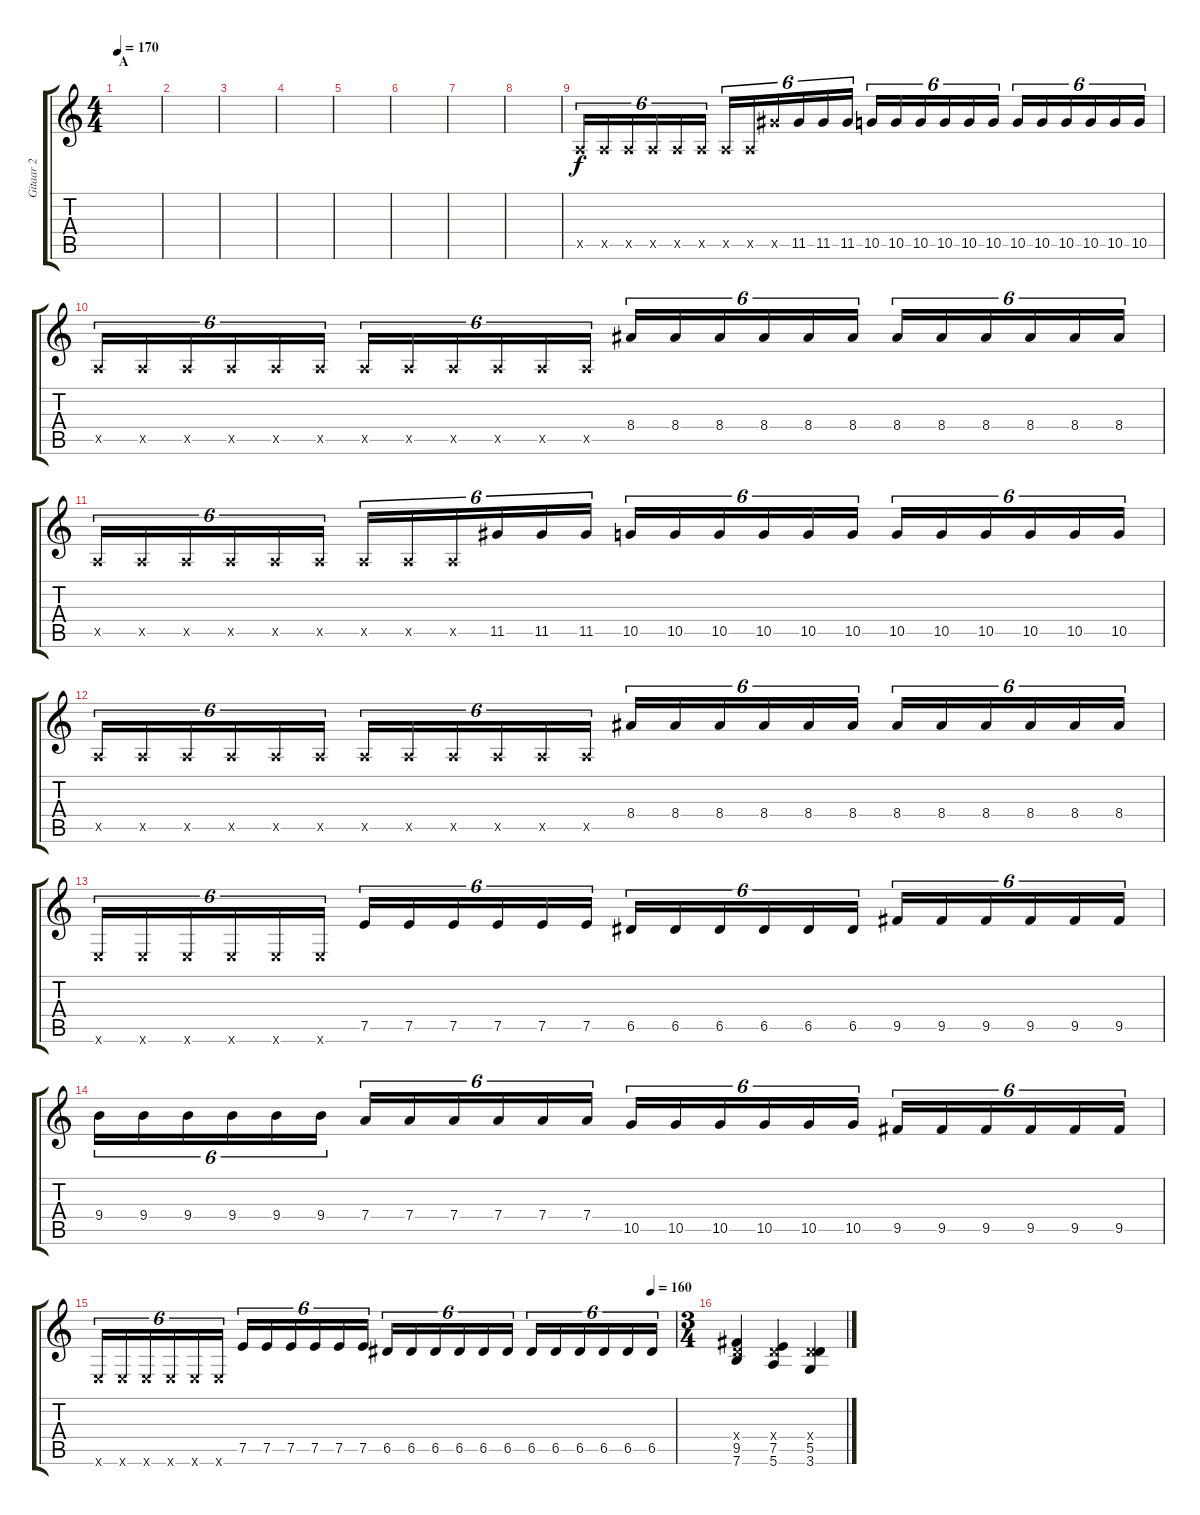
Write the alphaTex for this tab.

\track ("Gitaar 2" "Gitaar 2") {instrument overdrivenguitar}
\staff {score tabs}
\tuning (E4 B3 G3 D3 A2 E2) {hide}
\ts (4 4)
\section ("" "A")
\tempo 170
\tempo 130
\tempo 170
\clef g2
\ks c
|
|
|
|
|
|
|
|
0.5{x}.16{tu (6 4) volume 11} 0.5{x}.16{tu (6 4)} 0.5{x}.16{tu (6 4)} 0.5{x}.16{tu (6 4)} 0.5{x}.16{tu (6 4)} 0.5{x}.16{tu (6 4)} 0.5{x}.16{tu (6 4)} 0.5{x}.16{tu (6 4)} 11.5{x}.16{tu (6 4)} 11.5.16{tu (6 4)} 11.5.16{tu (6 4)} 11.5.16{tu (6 4)} 10.5.16{tu (6 4)} 10.5.16{tu (6 4)} 10.5.16{tu (6 4)} 10.5.16{tu (6 4)} 10.5.16{tu (6 4)} 10.5.16{tu (6 4)} 10.5.16{tu (6 4)} 10.5.16{tu (6 4)} 10.5.16{tu (6 4)} 10.5.16{tu (6 4)} 10.5.16{tu (6 4)} 10.5.16{tu (6 4)} |
0.5{x}.16{tu (6 4)} 0.5{x}.16{tu (6 4)} 0.5{x}.16{tu (6 4)} 0.5{x}.16{tu (6 4)} 0.5{x}.16{tu (6 4)} 0.5{x}.16{tu (6 4)} 0.5{x}.16{tu (6 4)} 0.5{x}.16{tu (6 4)} 0.5{x}.16{tu (6 4)} 0.5{x}.16{tu (6 4)} 0.5{x}.16{tu (6 4)} 0.5{x}.16{tu (6 4)} 8.4.16{tu (6 4)} 8.4.16{tu (6 4)} 8.4.16{tu (6 4)} 8.4.16{tu (6 4)} 8.4.16{tu (6 4)} 8.4.16{tu (6 4)} 8.4.16{tu (6 4)} 8.4.16{tu (6 4)} 8.4.16{tu (6 4)} 8.4.16{tu (6 4)} 8.4.16{tu (6 4)} 8.4.16{tu (6 4)} |
0.5{x}.16{tu (6 4)} 0.5{x}.16{tu (6 4)} 0.5{x}.16{tu (6 4)} 0.5{x}.16{tu (6 4)} 0.5{x}.16{tu (6 4)} 0.5{x}.16{tu (6 4)} 0.5{x}.16{tu (6 4)} 0.5{x}.16{tu (6 4)} 0.5{x}.16{tu (6 4)} 11.5.16{tu (6 4)} 11.5.16{tu (6 4)} 11.5.16{tu (6 4)} 10.5.16{tu (6 4)} 10.5.16{tu (6 4)} 10.5.16{tu (6 4)} 10.5.16{tu (6 4)} 10.5.16{tu (6 4)} 10.5.16{tu (6 4)} 10.5.16{tu (6 4)} 10.5.16{tu (6 4)} 10.5.16{tu (6 4)} 10.5.16{tu (6 4)} 10.5.16{tu (6 4)} 10.5.16{tu (6 4)} |
0.5{x}.16{tu (6 4)} 0.5{x}.16{tu (6 4)} 0.5{x}.16{tu (6 4)} 0.5{x}.16{tu (6 4)} 0.5{x}.16{tu (6 4)} 0.5{x}.16{tu (6 4)} 0.5{x}.16{tu (6 4)} 0.5{x}.16{tu (6 4)} 0.5{x}.16{tu (6 4)} 0.5{x}.16{tu (6 4)} 0.5{x}.16{tu (6 4)} 0.5{x}.16{tu (6 4)} 8.4.16{tu (6 4)} 8.4.16{tu (6 4)} 8.4.16{tu (6 4)} 8.4.16{tu (6 4)} 8.4.16{tu (6 4)} 8.4.16{tu (6 4)} 8.4.16{tu (6 4)} 8.4.16{tu (6 4)} 8.4.16{tu (6 4)} 8.4.16{tu (6 4)} 8.4.16{tu (6 4)} 8.4.16{tu (6 4)} |
0.6{x}.16{tu (6 4)} 0.6{x}.16{tu (6 4)} 0.6{x}.16{tu (6 4)} 0.6{x}.16{tu (6 4)} 0.6{x}.16{tu (6 4)} 0.6{x}.16{tu (6 4)} 7.5.16{tu (6 4)} 7.5.16{tu (6 4)} 7.5.16{tu (6 4)} 7.5.16{tu (6 4)} 7.5.16{tu (6 4)} 7.5.16{tu (6 4)} 6.5.16{tu (6 4)} 6.5.16{tu (6 4)} 6.5.16{tu (6 4)} 6.5.16{tu (6 4)} 6.5.16{tu (6 4)} 6.5.16{tu (6 4)} 9.5.16{tu (6 4)} 9.5.16{tu (6 4)} 9.5.16{tu (6 4)} 9.5.16{tu (6 4)} 9.5.16{tu (6 4)} 9.5.16{tu (6 4)} |
9.4.16{tu (6 4)} 9.4.16{tu (6 4)} 9.4.16{tu (6 4)} 9.4.16{tu (6 4)} 9.4.16{tu (6 4)} 9.4.16{tu (6 4)} 7.4.16{tu (6 4)} 7.4.16{tu (6 4)} 7.4.16{tu (6 4)} 7.4.16{tu (6 4)} 7.4.16{tu (6 4)} 7.4.16{tu (6 4)} 10.5.16{tu (6 4)} 10.5.16{tu (6 4)} 10.5.16{tu (6 4)} 10.5.16{tu (6 4)} 10.5.16{tu (6 4)} 10.5.16{tu (6 4)} 9.5.16{tu (6 4)} 9.5.16{tu (6 4)} 9.5.16{tu (6 4)} 9.5.16{tu (6 4)} 9.5.16{tu (6 4)} 9.5.16{tu (6 4)} |
\tempo (160 0.9583333333333334)
0.6{x}.16{tu (6 4)} 0.6{x}.16{tu (6 4)} 0.6{x}.16{tu (6 4)} 0.6{x}.16{tu (6 4)} 0.6{x}.16{tu (6 4)} 0.6{x}.16{tu (6 4)} 7.5.16{tu (6 4)} 7.5.16{tu (6 4)} 7.5.16{tu (6 4)} 7.5.16{tu (6 4)} 7.5.16{tu (6 4)} 7.5.16{tu (6 4)} 6.5.16{tu (6 4)} 6.5.16{tu (6 4)} 6.5.16{tu (6 4)} 6.5.16{tu (6 4)} 6.5.16{tu (6 4)} 6.5.16{tu (6 4)} 6.5.16{tu (6 4)} 6.5.16{tu (6 4)} 6.5.16{tu (6 4)} 6.5.16{tu (6 4)} 6.5.16{tu (6 4)} 6.5.16{tu (6 4)} |
\ts (3 4)
(0.4{x} 9.5 7.6).4 (0.4{x} 7.5 5.6).4 (0.4{x} 5.5 3.6).4
